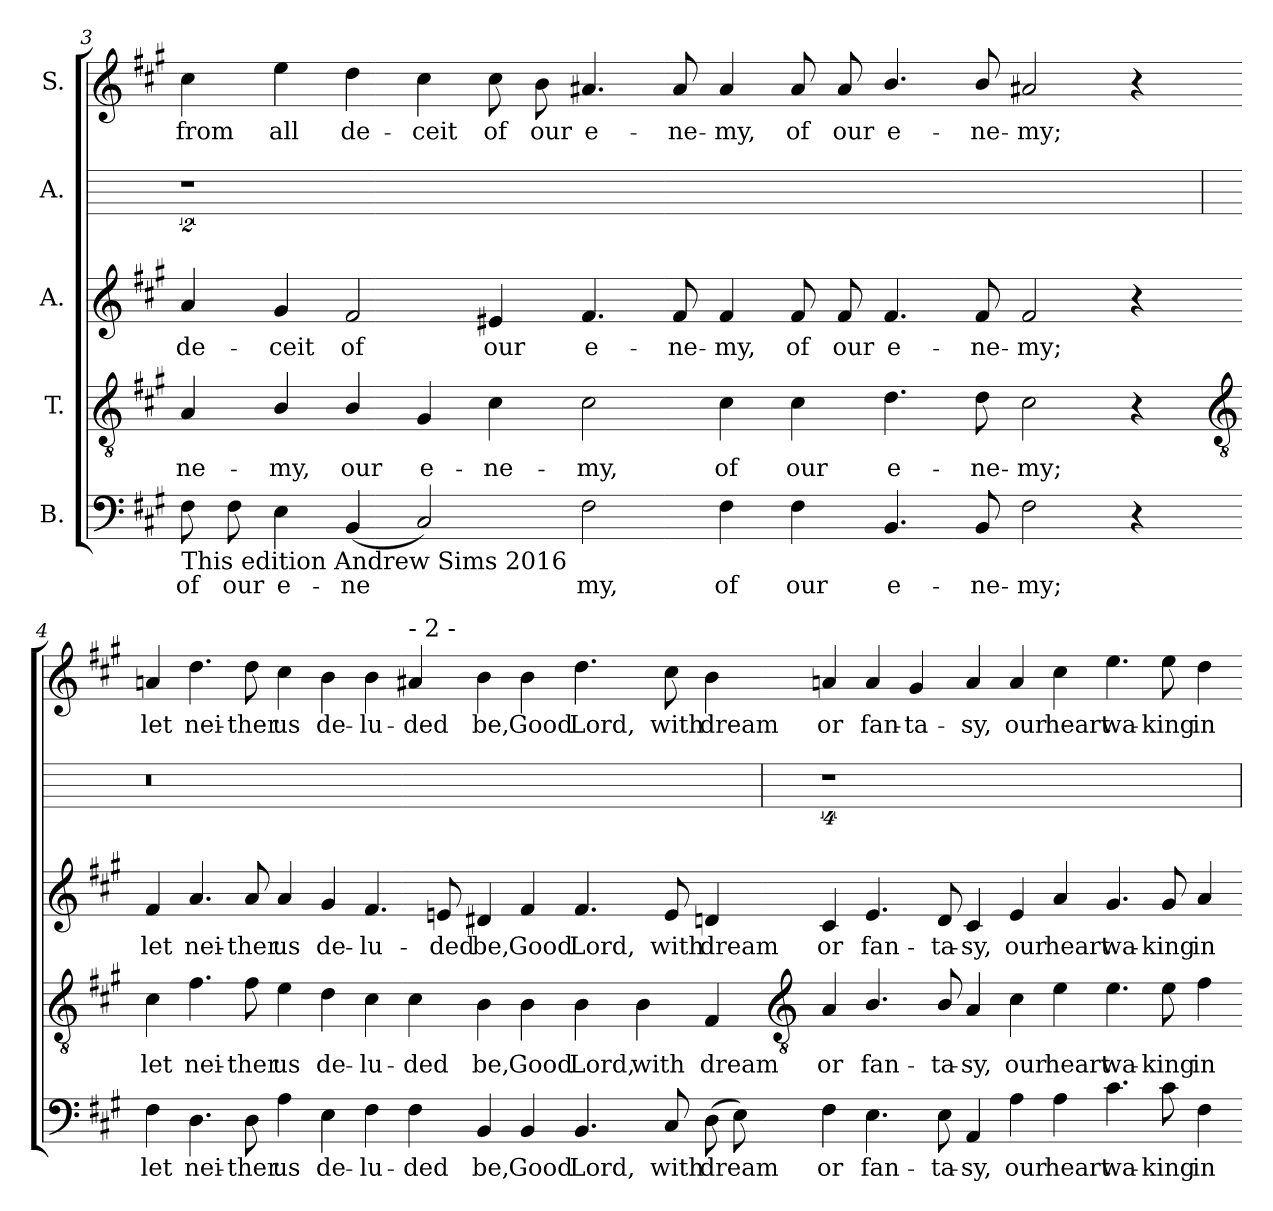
**kern	**text	**kern	**text	**kern	**text	**kern	**kern	**text
*part5	*part5	*part4	*part4	*part3	*part3	*part2	*part1	*part1
*staff5	*staff5	*staff4	*staff4	*staff3	*staff3	*staff2	*staff1	*staff1
*I"B.	*	*I"T.	*	*I"A.	*	*I"A.	*I"S.	*
!!LO:LB:g=z
*clefF4	*	*clefGv2	*	*clefG2	*	*	*clefG2	*
*k[f#c#g#]	*	*k[f#c#g#]	*	*k[f#c#g#]	*	*	*k[f#c#g#]	*
*A:	*	*A:	*	*A:	*	*	*A:	*
=3	=3	=3	=3	=3	=3	=3	=3	=3
!LO:TX:b:t=This edition  Andrew Sims 2016	!	!	!	!	!	!	!	!
!	!LO:LY:b	!	!LO:LY:b	!	!LO:LY:b	!	!	!LO:LY:b
8F#	of	4A	-ne-	4a	de-	2%7r	4cc#	from
!	!LO:LY:b	!	!	!	!	!	!	!
8F#	our	.	.	.	.	.	.	.
!	!LO:LY:b	!	!LO:LY:b	!	!LO:LY:b	!	!	!LO:LY:b
4E	e-	4B/	-my,	4g#	-ceit	.	4ee	all
!	!LO:LY:b	!	!LO:LY:b	!	!LO:LY:b	!	!	!LO:LY:b
(<4BB	-ne	4B/	our	2f#	of	.	4dd	de-
!	!	!	!LO:LY:b	!	!	!	!	!LO:LY:b
2C#)	.	4G#	e-	.	.	.	4cc#	-ceit
!	!	!	!LO:LY:b	!	!LO:LY:b	!	!	!LO:LY:b
.	.	4c#	-ne-	4e#X	our	.	8cc#	of
!	!	!	!	!	!	!	!	!LO:LY:b
.	.	.	.	.	.	.	8b	our
!	!LO:LY:b	!	!LO:LY:b	!	!LO:LY:b	!	!	!LO:LY:b
2F#	my,	2c#	-my,	4.f#	e-	.	4.a#X	e-
!	!	!	!	!	!LO:LY:b	!	!	!LO:LY:b
.	.	.	.	8f#	-ne-	.	8a#	-ne-
!	!LO:LY:b	!	!LO:LY:b	!	!LO:LY:b	!	!	!LO:LY:b
4F#	of	4c#	of	4f#	-my,	.	4a#	-my,
!	!LO:LY:b	!	!LO:LY:b	!	!LO:LY:b	!	!	!LO:LY:b
4F#	our	4c#	our	8f#	of	.	8a#	of
!	!	!	!	!	!LO:LY:b	!	!	!LO:LY:b
.	.	.	.	8f#	our	.	8a#	our
!	!LO:LY:b	!	!LO:LY:b	!	!LO:LY:b	!	!	!LO:LY:b
4.BB	e-	4.d	e-	4.f#	e-	.	4.b/	e-
!	!LO:LY:b	!	!LO:LY:b	!	!LO:LY:b	!	!	!LO:LY:b
8BB	-ne-	8d	-ne-	8f#	-ne-	.	8b/	-ne-
!	!LO:LY:b	!	!LO:LY:b	!	!LO:LY:b	!	!	!LO:LY:b
2F#	-my;	2c#	-my;	2f#	-my;	.	2a#X	-my;
4r	.	4r	.	4r	.	.	4r	.
!!LO:LB:g=z
=4-	=4-	=4-	=4-	=4-	=4-	=4	=4-	=4-
*	*	*clefGv2	*	*	*	*	*	*
!	!LO:LY:b	!	!LO:LY:b	!	!LO:LY:b	!	!	!LO:LY:b
4F#	let	4c#	let	4f#	let	0.r	4a	let
!	!LO:LY:b	!	!LO:LY:b	!	!LO:LY:b	!	!	!LO:LY:b
4.D	nei-	4.f#	nei-	4.a	nei-	.	4.dd	nei-
!	!LO:LY:b	!	!LO:LY:b	!	!LO:LY:b	!	!	!LO:LY:b
8D	-ther	8f#	-ther	8a	-ther	.	8dd	-ther
!	!LO:LY:b	!	!LO:LY:b	!	!LO:LY:b	!	!	!LO:LY:b
4A	us	4e	us	4a	us	.	4cc#	us
!	!LO:LY:b	!	!LO:LY:b	!	!LO:LY:b	!	!	!LO:LY:b
4E	de-	4d	de-	4g#	de-	.	4b	de-
!	!LO:LY:b	!	!LO:LY:b	!	!LO:LY:b	!	!	!LO:LY:b
4F#	-lu-	4c#	-lu-	4.f#	-lu-	.	4b	-lu-
!	!	!	!	!	!	!	!LO:TX:a:t=- 2 -	!
!	!LO:LY:b	!	!LO:LY:b	!	!	!	!	!LO:LY:b
4F#	-ded	4c#	-ded	.	.	.	4a#X	-ded
!	!	!	!	!	!LO:LY:b	!	!	!
.	.	.	.	8e	-ded	.	.	.
!	!LO:LY:b	!	!LO:LY:b	!	!LO:LY:b	!	!	!LO:LY:b
4BB	be,	4B	be,	4d#X	be,	.	4b	be,
!	!LO:LY:b	!	!LO:LY:b	!	!LO:LY:b	!	!	!LO:LY:b
4BB	Good	4B	Good	4f#	Good	.	4b	Good
!	!LO:LY:b	!	!LO:LY:b	!	!LO:LY:b	!	!	!LO:LY:b
4.BB	Lord,	4B	Lord,	4.f#	Lord,	.	4.dd	Lord,
!	!	!	!LO:LY:b	!	!	!	!	!
.	.	4B	with	.	.	.	.	.
!	!LO:LY:b	!	!	!	!LO:LY:b	!	!	!LO:LY:b
8C#	with	.	.	8e	with	.	8cc#	with
!	!LO:LY:b	!	!LO:LY:b	!	!LO:LY:b	!	!	!LO:LY:b
(>8D	dream	4F#	dream	4dn	dream	.	4b	dream
8E)	.	.	.	.	.	.	.	.
!!LO:LB:g=z
=5-	=5-	=5-	=5-	=5-	=5-	=5	=5-	=5-
*	*	*clefGv2	*	*	*	*	*	*
!	!LO:LY:b	!	!LO:LY:b	!	!LO:LY:b	!	!	!LO:LY:b
4F#	or	4A	or	4c#	or	4%9r	4a	or
!	!LO:LY:b	!	!LO:LY:b	!	!LO:LY:b	!	!	!LO:LY:b
4.E	fan-	4.B/	fan-	4.e	fan-	.	4a	fan-
!	!	!	!	!	!	!	!	!LO:LY:b
.	.	.	.	.	.	.	4g#	-ta-
!	!LO:LY:b	!	!LO:LY:b	!	!LO:LY:b	!	!	!
8E	-ta-	8B/	-ta-	8d	-ta-	.	.	.
!	!LO:LY:b	!	!LO:LY:b	!	!LO:LY:b	!	!	!LO:LY:b
4AA	-sy,	4A	-sy,	4c#	-sy,	.	4a	-sy,
!	!LO:LY:b	!	!LO:LY:b	!	!LO:LY:b	!	!	!LO:LY:b
4A	our	4c#	our	4e	our	.	4a	our
!	!LO:LY:b	!	!LO:LY:b	!	!LO:LY:b	!	!	!LO:LY:b
4A	heart	4e	heart	4a	heart	.	4cc#	heart
!	!LO:LY:b	!	!LO:LY:b	!	!LO:LY:b	!	!	!LO:LY:b
4.c#	wa-	4.e	wa-	4.g#	wa-	.	4.ee	wa-
!	!LO:LY:b	!	!LO:LY:b	!	!LO:LY:b	!	!	!LO:LY:b
8c#	-king	8e	-king	8g#	-king	.	8ee	-king
!	!LO:LY:b	!	!LO:LY:b	!	!LO:LY:b	!	!	!LO:LY:b
4F#	in	4f#	in	4a	in	.	4dd	in
=-	=-	=-	=-	=-	=-	=	=-	=-
*-	*-	*-	*-	*-	*-	*-	*-	*-
